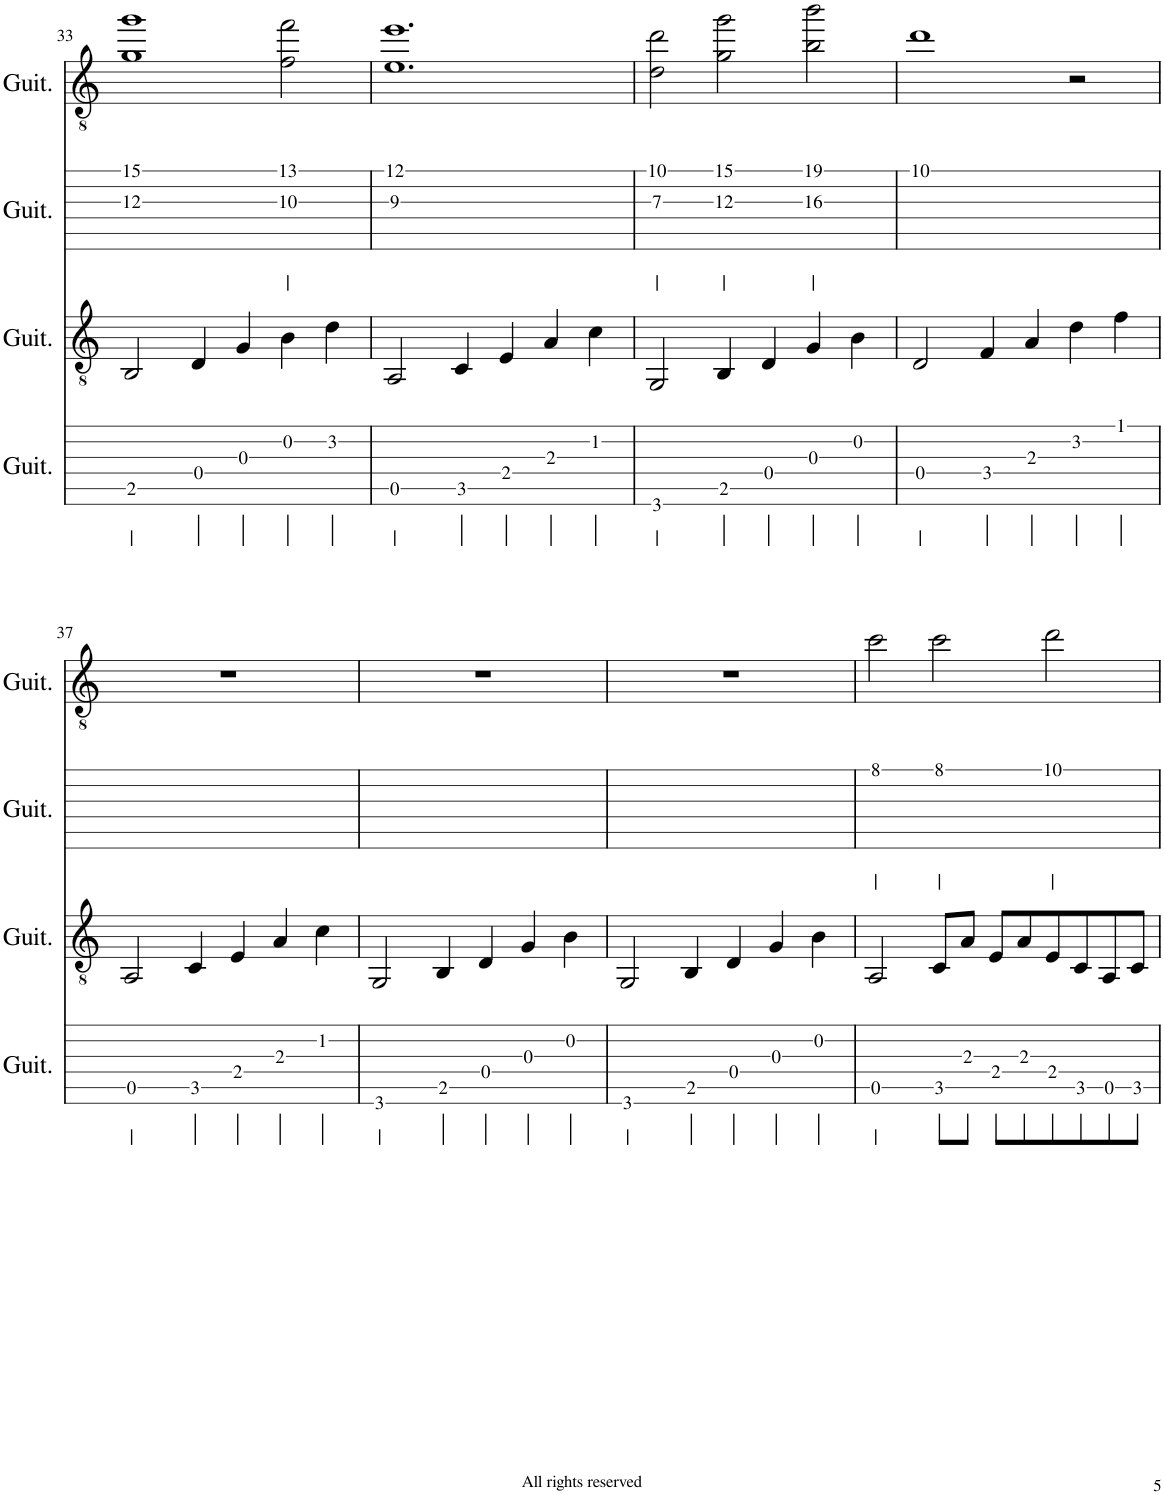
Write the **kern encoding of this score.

**kern	**kern	**kern	**kern
*part4	*part3	*part2	*part1
*staff4	*staff3	*staff2	*staff1
*I"Classical Guitar	*I"Classical Guitar	*I"Acoustic Guitar	*I"Acoustic Guitar
*I'Guit.	*I'Guit.	*I'Guit.	*I'Guit.
!!LO:PB:g=z
*	*clefGv2	*	*clefGv2
*k[]	*k[]	*k[]	*k[]
*M6/4	*M6/4	*M6/4	*M6/4
=33	=33	=33	=33
2BB\	2BB/	1g 1gg	1g 1gg
4D\	4D/	.	.
4G\	4G/	.	.
4B\	4B\	2f\ 2ff\	2f\ 2ff\
4d\	4d\	.	.
=34	=34	=34	=34
2AA\	2AA/	1.e 1.ee	1.e 1.ee
4C\	4C/	.	.
4E\	4E/	.	.
4A\	4A/	.	.
4c\	4c\	.	.
=35	=35	=35	=35
2GG\	2GG/	2d\ 2dd\	2d\ 2dd\
4BB\	4BB/	2g\ 2gg\	2g\ 2gg\
4D\	4D/	.	.
4G\	4G/	2b\ 2bb\	2b\ 2bb\
4B\	4B\	.	.
=36	=36	=36	=36
2D\	2D/	1dd	1dd
4F\	4F/	.	.
4A\	4A/	.	.
4d\	4d\	2r	2r
4f\	4f\	.	.
!!LO:LB:g=z
=37	=37	=37	=37
2AA\	2AA/	1.r	1.r
4C\	4C/	.	.
4E\	4E/	.	.
4A\	4A/	.	.
4c\	4c\	.	.
=38	=38	=38	=38
2GG\	2GG/	1.r	1.r
4BB\	4BB/	.	.
4D\	4D/	.	.
4G\	4G/	.	.
4B\	4B\	.	.
=39	=39	=39	=39
2GG\	2GG/	1.r	1.r
4BB\	4BB/	.	.
4D\	4D/	.	.
4G\	4G/	.	.
4B\	4B\	.	.
=40	=40	=40	=40
2AA\	2AA/	2cc\	2cc\
8C\L	8C/L	2cc\	2cc\
8A\J	8A/J	.	.
8E\L	8E/L	.	.
8A\	8A/	.	.
8E\	8E/	2dd\	2dd\
8C\	8C/	.	.
8AA\	8AA/	.	.
8C\J	8C/J	.	.
=	=	=	=
*-	*-	*-	*-
